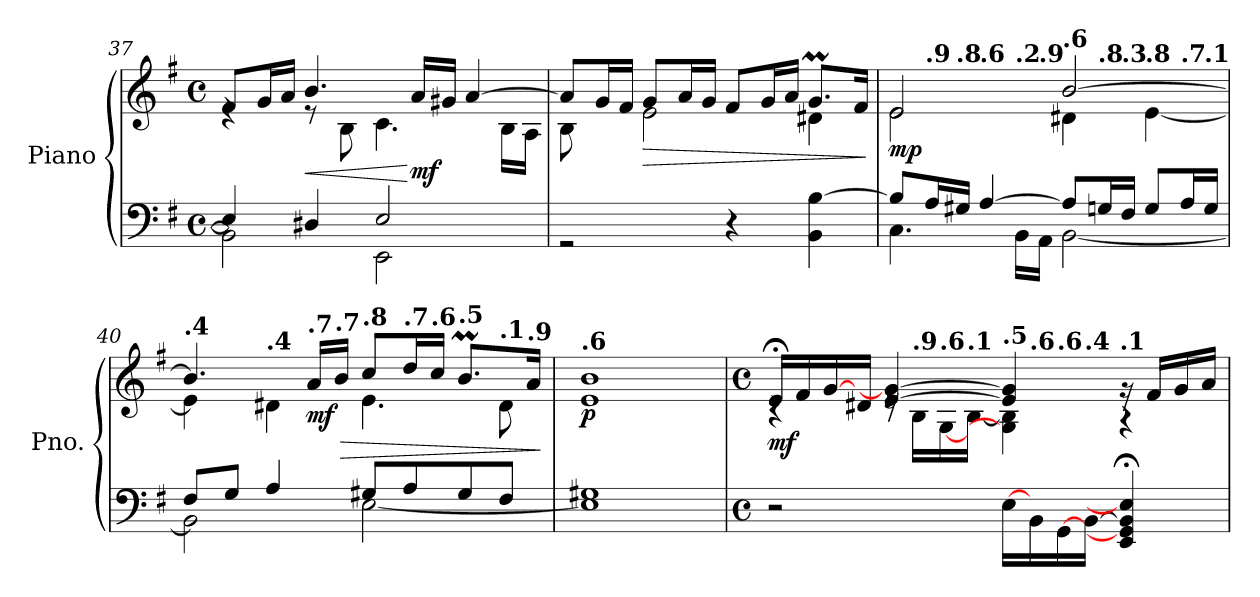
**kern	**kern	**dynam
*part1	*part1	*part1
*staff2	*staff1	*staff1/2
*I"Piano	*	*
*I'Pno.	*	*
*clefF4	*clefG2	*
*k[f#]	*k[f#]	*
*M4/4	*M4/4	*
*met(c)	*met(c)	*
=37	=37	=37
*^	*^	*
4E/]	2BB\]	8f#/L	4re	.
.	.	16g/L	.	.
.	.	16a/JJ	.	.
!	!	!	!	!LO:HP:b
4D#X/	.	4.b/	8re	<
.	.	.	8B<\	.
2E/	2EE<\	.	4.c<\	.
!	!	!	!	!LO:DY:n=1:b
.	.	16a/LL	.	[ mf
.	.	16g#X/JJ	.	.
.	.	[4a/	.	.
.	.	.	16B<\LL	.
.	.	.	16A\JJ	.
!!LO:LB:g=z	!!
=38	=38	=38	=38	=38
8ryy	2r	8a/L]	8B\L	.
8E/J	.	16g/L	8ryy	.
.	.	16f#/JJ	.	.
!	!	!	!	!LO:HP:b
2.ryy	.	8g/L	2e<\	>
.	.	16a/L	.	.
.	.	16g/JJ	.	.
.	4r	8f#/L	.	.
.	.	16g/L	.	.
.	.	16a/JJ	.	.
.	4BB\ [4B\	8.gM/L	4d#X<\	.
.	.	16f#/Jk	.	.
*v	*v	*	*	*
*	*v	*v	*
.	.	]
=39	=39	=39
*	*MM72	*
*^	*^	*
!	!	!LO:TX:a:i:t=p   o   c   o    a    p   o   c   o     r   i   t   a   r   d   a   n   d   o	!	!
!	!	!	!	!LO:DY:b
*	*	*^	*	*
*	*	*	*	*^	*
*	*	*	*	*	*^	*
*	*	*	*	*	*	*^	*
*	*	*	*	*	*	*	*^	*
*	*	*	*	*	*	*	*	*^	*
8B/L]	4.C<\	2e/	2e\	8ryy	8.ryy	4ryy	4.ryy	4..ryy	2ryy	mp
*	*	*MM71	*	*	*	*	*	*	*	*
!	!	!	!	!LO:TX:a:B:t=.9	!	!	!	!	!	!
16A/L	.	.	.	2..ryy	.	.	.	.	.	.
*	*	*MM71	*	*	*	*	*	*	*	*
!	!	!	!	!	!LO:TX:a:B:t=.8	!	!	!	!	!
16G#X/JJ	.	.	.	.	2ryy	.	.	.	.	.
*	*	*MM71	*	*	*	*	*	*	*	*
!	!	!	!	!	!	!LO:TX:a:B:t=.6	!	!	!	!
[4A/	.	.	.	.	.	2.ryy	.	.	.	.
*	*	*MM71	*	*	*	*	*	*	*	*
!	!	!	!	!	!	!	!LO:TX:a:B:t=.2	!	!	!
.	16BB<\LL	.	.	.	.	.	2ryy	.	.	.
*	*	*MM70	*	*	*	*	*	*	*	*
!	!	!	!	!	!	!	!	!LO:TX:a:B:t=.9	!	!
.	16AA\JJ	.	.	.	.	.	.	2ryy	.	.
*	*	*MM70	*	*	*	*	*	*	*	*
!	!	!LO:TX:a:B:t=.6	!	!	!	!	!	!	!	!
8A/L]	[2BB<\	[2b/	4d#X<\	.	.	.	.	.	8ryy	.
*	*	*MM69	*	*	*	*	*	*	*	*
!	!	!	!	!	!	!	!	!	!LO:TX:a:B:t=.8	!
16Gn/L	.	.	.	.	.	.	.	.	4.ryy	.
*	*	*MM69	*	*	*	*	*	*	*	*
!	!	!	!	!	!LO:TX:a:B:t=.3	!	!	!	!	!
16F#/JJ	.	.	.	.	4ryy	.	.	.	.	.
*	*	*MM68	*	*	*	*	*	*	*	*
!	!	!	!LO:TX:a:B:t=.8	!	!	!	!	!	!	!
8G/L	.	.	[4e<\	.	.	.	.	.	.	.
*	*	*MM67	*	*	*	*	*	*	*	*
!	!	!	!	!	!	!	!LO:TX:a:B:t=.7	!	!	!
16A/L	.	.	.	.	.	.	8ryy	.	.	.
*	*	*MM67	*	*	*	*	*	*	*	*
!	!	!	!	!	!LO:TX:a:B:t=.1	!	!	!	!	!
16G/JJ	.	.	.	.	16ryy	.	.	16ryy	.	.
*	*	*v	*v	*v	*v	*v	*v	*v	*v	*
=40	=40	=40	=40
*	*	*MM66	*
*	*	*^	*
*	*	*	*^	*
*	*	*	*	*^	*
*	*	*	*	*	*^	*
*	*	*	*	*	*	*^	*
*	*	*	*	*	*	*	*^	*
*	*	*	*	*	*	*	*	*^	*
!	!	!LO:TX:a:B:t=.4	!	!	!	!	!	!	!	!
*	*	*	*v	*v	*v	*v	*v	*v	*v	*
8F#/L	2BB\]	4.b/]	4e\]	.
*	*	*MM65	*	*
8G/J	.	.	.	.
*	*	*MM63	*	*
!	!	!	!LO:TX:a:B:t=.4	!
4A/	.	.	4d#X<\	.
*	*	*MM61	*	*
!	!	!LO:TX:a:B:t=.7	!	!
!	!	!	!	!LO:HP:b
!	!	!	!	!LO:DY:n=1:b
.	.	16a/LL	.	> mf
*	*	*MM60	*	*
!	!	!LO:TX:a:B:t=.7	!	!
.	.	16b/JJ	.	.
*	*	*MM59	*	*
!	!	!LO:TX:a:B:t=.8	!	!
8G#X/L	[2E<\	8cc/L	4.e<\	.
*	*	*MM57	*	*
!	!	!LO:TX:a:B:t=.7	!	!
8A/	.	16dd/L	.	.
*	*	*MM56	*	*
!	!	!LO:TX:a:B:t=.6	!	!
.	.	16cc/JJ	.	.
*	*	*MM55	*	*
!	!	!LO:TX:a:B:t=.5	!	!
8G#/	.	8.bm/L	.	.
*	*	*MM53	*	*
!	!	!	!LO:TX:a:B:t=.1	!
8F#/J	.	.	8d#<\	.
*	*	*MM51	*	*
!	!	!LO:TX:a:B:t=.9	!	!
.	.	16a/Jk	.	.
*v	*v	*	*	*
*	*v	*v	*
.	.	]
=41	=41	=41
*	*MM50	*
!	!LO:TX:a:B:t=.6	!
!	!	!LO:DY:b
1E] 1G#X	1e 1b	p
!!LO:PB:g=z
=42	=42	=42
*M4/4	*M4/4	*
*met(c)	*met(c)	*
*	*MM68	*
*	*^	*
!	!LO:TX:a:B:t=Quasi fantasia	!	!
!	!LO:TX:a:t=Adagio (	!	!
!	!LO:TX:a:B:t=)	!	!
!	!LO:TX:b:i:t=legato	!	!
!	!	!	!LO:DY:b
*	*^	*^	*
*	*	*	*^	*	*
2r	16e;</LL	4rc	2ryy	2ryy	2ryy	mf
.	16f#/	.	.	.	.	.
.	[16g/	.	.	.	.	.
.	16d#X/JJ	.	.	.	.	.
*	*MM68	*	*	*	*	*
.	[4e/ 4g/_	16re	.	.	.	.
*	*MM67	*	*	*	*	*
!	!	!LO:TX:a:B:t=.9	!	!	!	!
.	.	16B<\LL	.	.	.	.
*	*MM67	*	*	*	*	*
!	!	!LO:TX:a:B:t=.6	!	!	!	!
.	.	[16G<\	.	.	.	.
*	*MM67	*	*	*	*	*
!	!	!LO:TX:a:B:t=.1	!	!	!	!
.	.	[16B\JJ	.	.	.	.
*	*MM66	*	*	*	*	*
!	!LO:TX:a:B:t=.5	!	!	!	!	!
[16E<\LL	4e/] 4g/]	4G\] 4B\]	16ryy	8ryy	8.ryy	.
*	*MM65	*	*	*	*	*
!	!	!	!LO:TX:a:B:t=.6	!	!	!
16BB<\	.	.	4..ryy	.	.	.
*	*MM64	*	*	*	*	*
!	!	!	!	!LO:TX:a:B:t=.6	!	!
[16GG<\	.	.	.	4.ryy	.	.
*	*MM63	*	*	*	*	*
!	!	!	!	!	!LO:TX:a:B:t=.4	!
[16BB\JJ	.	.	.	.	4ryy	.
*	*MM62	*	*	*	*	*
!	!LO:TX:a:B:t=.1	!	!	!	!	!
4EE/;<< 4GG/];<< 4BB/];<< 4E/];<<	16rg	4r	.	.	.	.
*	*MM68	*	*	*	*	*
.	16f#/LL	.	.	.	.	.
.	16g/	.	.	.	.	.
.	16a/JJ	.	.	.	16ryy	.
*	*v	*v	*v	*v	*v	*
=	=	=
*-	*-	*-
